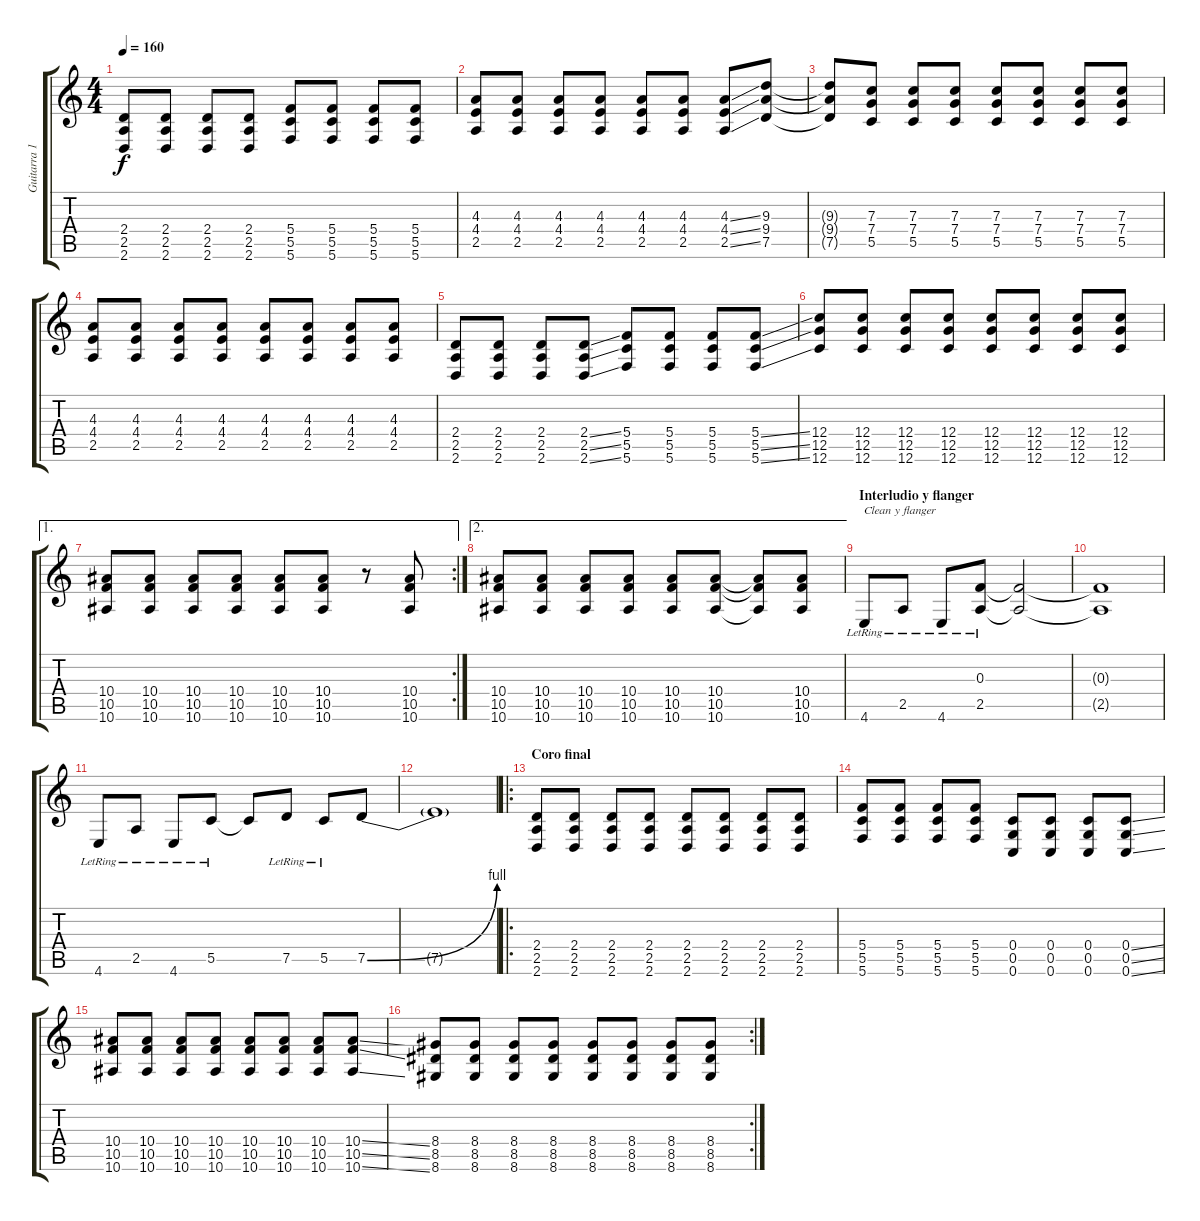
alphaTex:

\track ("Guitarra 1" "Guitarra 1") {instrument distortionguitar}
\staff {score tabs}
\tuning (D4 A3 F3 C3 G2 C2) {hide}
\ts (4 4)
\tempo 160
\clef g2
\ks c
(2.4 2.5 2.6).8{dy f} (2.4 2.5 2.6).8 (2.4 2.5 2.6).8 (2.4 2.5 2.6).8 (5.4 5.5 5.6).8 (5.4 5.5 5.6).8 (5.4 5.5 5.6).8 (5.4 5.5 5.6).8 |
(4.3 4.4 2.5).8 (4.3 4.4 2.5).8 (4.3 4.4 2.5).8 (4.3 4.4 2.5).8 (4.3 4.4 2.5).8 (4.3 4.4 2.5).8 (4.3{ss} 4.4{ss} 2.5{ss}).8 (9.3 9.4 7.5).8 |
(9.3{t} 9.4{t} 7.5{t}).8 (7.3 7.4 5.5).8 (7.3 7.4 5.5).8 (7.3 7.4 5.5).8 (7.3 7.4 5.5).8 (7.3 7.4 5.5).8 (7.3 7.4 5.5).8 (7.3 7.4 5.5).8 |
(4.3 4.4 2.5).8 (4.3 4.4 2.5).8 (4.3 4.4 2.5).8 (4.3 4.4 2.5).8 (4.3 4.4 2.5).8 (4.3 4.4 2.5).8 (4.3 4.4 2.5).8 (4.3 4.4 2.5).8 |
(2.4 2.5 2.6).8 (2.4 2.5 2.6).8 (2.4 2.5 2.6).8 (2.4{ss} 2.5{ss} 2.6{ss}).8 (5.4 5.5 5.6).8 (5.4 5.5 5.6).8 (5.4 5.5 5.6).8 (5.4{ss} 5.5{ss} 5.6{ss}).8 |
(12.4 12.5 12.6).8 (12.4 12.5 12.6).8 (12.4 12.5 12.6).8 (12.4 12.5 12.6).8 (12.4 12.5 12.6).8 (12.4 12.5 12.6).8 (12.4 12.5 12.6).8 (12.4 12.5 12.6).8 |
\ae 1
\rc 2
(10.4 10.5 10.6).8 (10.4 10.5 10.6).8 (10.4 10.5 10.6).8 (10.4 10.5 10.6).8 (10.4 10.5 10.6).8 (10.4 10.5 10.6).8 r.8 (10.4 10.5 10.6).8 |
\ae 2
(10.4 10.5 10.6).8 (10.4 10.5 10.6).8 (10.4 10.5 10.6).8 (10.4 10.5 10.6).8 (10.4 10.5 10.6).8 (10.4 10.5 10.6).8 (10.4{t} 10.5{t} 10.6{t}).8 (10.4 10.5 10.6).8 |
\section ("" "Interludio y flanger")
4.6{lr}.8{txt "Clean y flanger" instrument electricguitarjazz} 2.5{lr}.8 4.6{lr}.8 (0.3{lr} 2.5{lr}).8 (0.3{t} 2.5{t}).2 |
(0.3{t} 2.5{t}).1 |
4.6{lr}.8{instrument electricguitarjazz} 2.5{lr}.8 4.6{lr}.8 5.5{lr}.8 5.5{t}.8 7.5{lr}.8 5.5{lr}.8 7.5{be (bend 0 0 60 4)}.8 |
7.5{t}.1 |
\ro
\section ("" "Coro final")
(2.4 2.5 2.6).8{volume 16 instrument distortionguitar} (2.4 2.5 2.6).8 (2.4 2.5 2.6).8 (2.4 2.5 2.6).8 (2.4 2.5 2.6).8 (2.4 2.5 2.6).8 (2.4 2.5 2.6).8 (2.4 2.5 2.6).8 |
(5.4 5.5 5.6).8 (5.4 5.5 5.6).8 (5.4 5.5 5.6).8 (5.4 5.5 5.6).8 (0.4 0.5 0.6).8 (0.4 0.5 0.6).8 (0.4 0.5 0.6).8 (0.4{ss} 0.5{ss} 0.6{ss}).8 |
(10.4 10.5 10.6).8 (10.4 10.5 10.6).8 (10.4 10.5 10.6).8 (10.4 10.5 10.6).8 (10.4 10.5 10.6).8 (10.4 10.5 10.6).8 (10.4 10.5 10.6).8 (10.4{ss} 10.5{ss} 10.6{ss}).8 |
\rc 2
(8.4 8.5 8.6).8 (8.4 8.5 8.6).8 (8.4 8.5 8.6).8 (8.4 8.5 8.6).8 (8.4 8.5 8.6).8 (8.4 8.5 8.6).8 (8.4 8.5 8.6).8 (8.4 8.5 8.6).8
